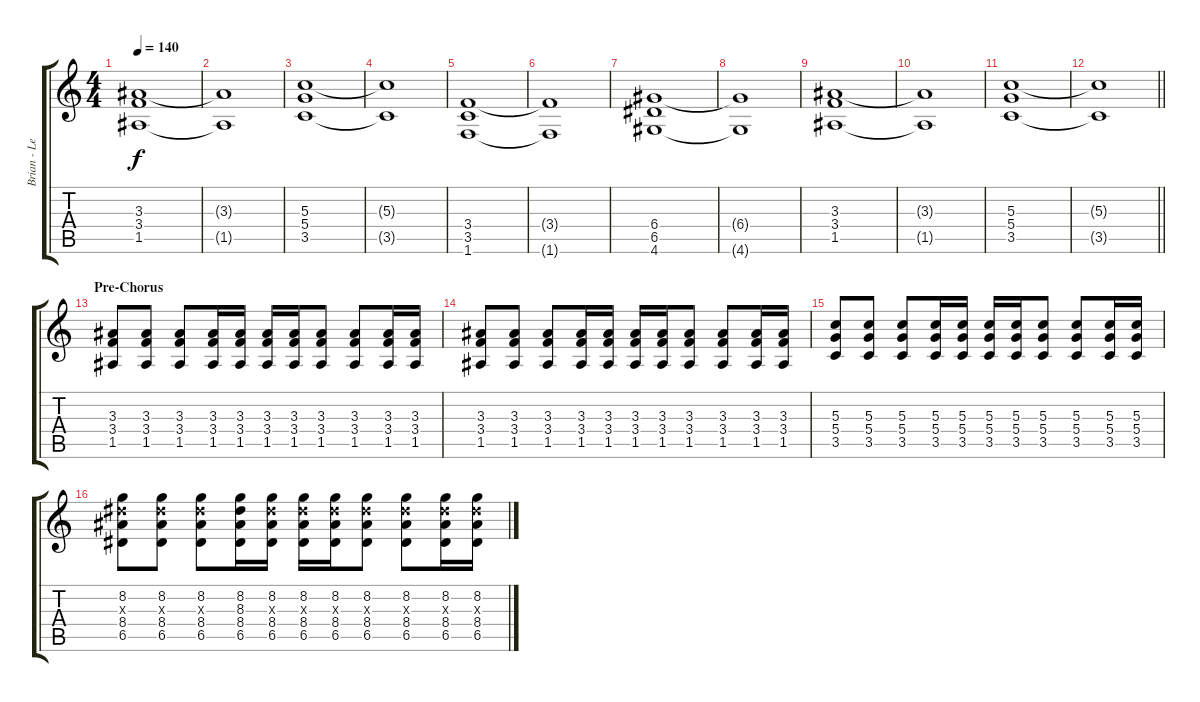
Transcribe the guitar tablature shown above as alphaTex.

\track ("Brian - Lead Guitar" "Brian - Le") {instrument acousticguitarsteel}
\staff {score tabs}
\tuning (E4 B3 G3 D3 A2 E2) {hide}
\ts (4 4)
\tempo 140
\clef g2
\ks c
(3.3 3.4 1.5).1{dy f} |
(3.3{t} 1.5{t}).1 |
(5.3 5.4 3.5).1 |
(5.3{t} 3.5{t}).1 |
(3.4 3.5 1.6).1 |
(3.4{t} 1.6{t}).1 |
(6.4 6.5 4.6).1 |
(6.4{t} 4.6{t}).1 |
(3.3 3.4 1.5).1 |
(3.3{t} 1.5{t}).1 |
(5.3 5.4 3.5).1 |
\barLineRight lightlight
(5.3{t} 3.5{t}).1 |
\section ("" "Pre-Chorus")
(3.3 3.4 1.5).8 (3.3 3.4 1.5).8 (3.3 3.4 1.5).8 (3.3 3.4 1.5).16 (3.3 3.4 1.5).16 (3.3 3.4 1.5).16 (3.3 3.4 1.5).16 (3.3 3.4 1.5).8 (3.3 3.4 1.5).8 (3.3 3.4 1.5).16 (3.3 3.4 1.5).16 |
(3.3 3.4 1.5).8 (3.3 3.4 1.5).8 (3.3 3.4 1.5).8 (3.3 3.4 1.5).16 (3.3 3.4 1.5).16 (3.3 3.4 1.5).16 (3.3 3.4 1.5).16 (3.3 3.4 1.5).8 (3.3 3.4 1.5).8 (3.3 3.4 1.5).16 (3.3 3.4 1.5).16 |
(5.3 5.4 3.5).8 (5.3 5.4 3.5).8 (5.3 5.4 3.5).8 (5.3 5.4 3.5).16 (5.3 5.4 3.5).16 (5.3 5.4 3.5).16 (5.3 5.4 3.5).16 (5.3 5.4 3.5).8 (5.3 5.4 3.5).8 (5.3 5.4 3.5).16 (5.3 5.4 3.5).16 |
(8.2 8.3{x} 8.4 6.5).8 (8.2 8.3{x} 8.4 6.5).8 (8.2 8.3{x} 8.4 6.5).8 (8.2 8.3 8.4 6.5).16 (8.2 8.3{x} 8.4 6.5).16 (8.2 8.3{x} 8.4 6.5).16 (8.2 8.3{x} 8.4 6.5).16 (8.2 8.3{x} 8.4 6.5).8 (8.2 8.3{x} 8.4 6.5).8 (8.2 8.3{x} 8.4 6.5).16 (8.2 8.3{x} 8.4 6.5).16
